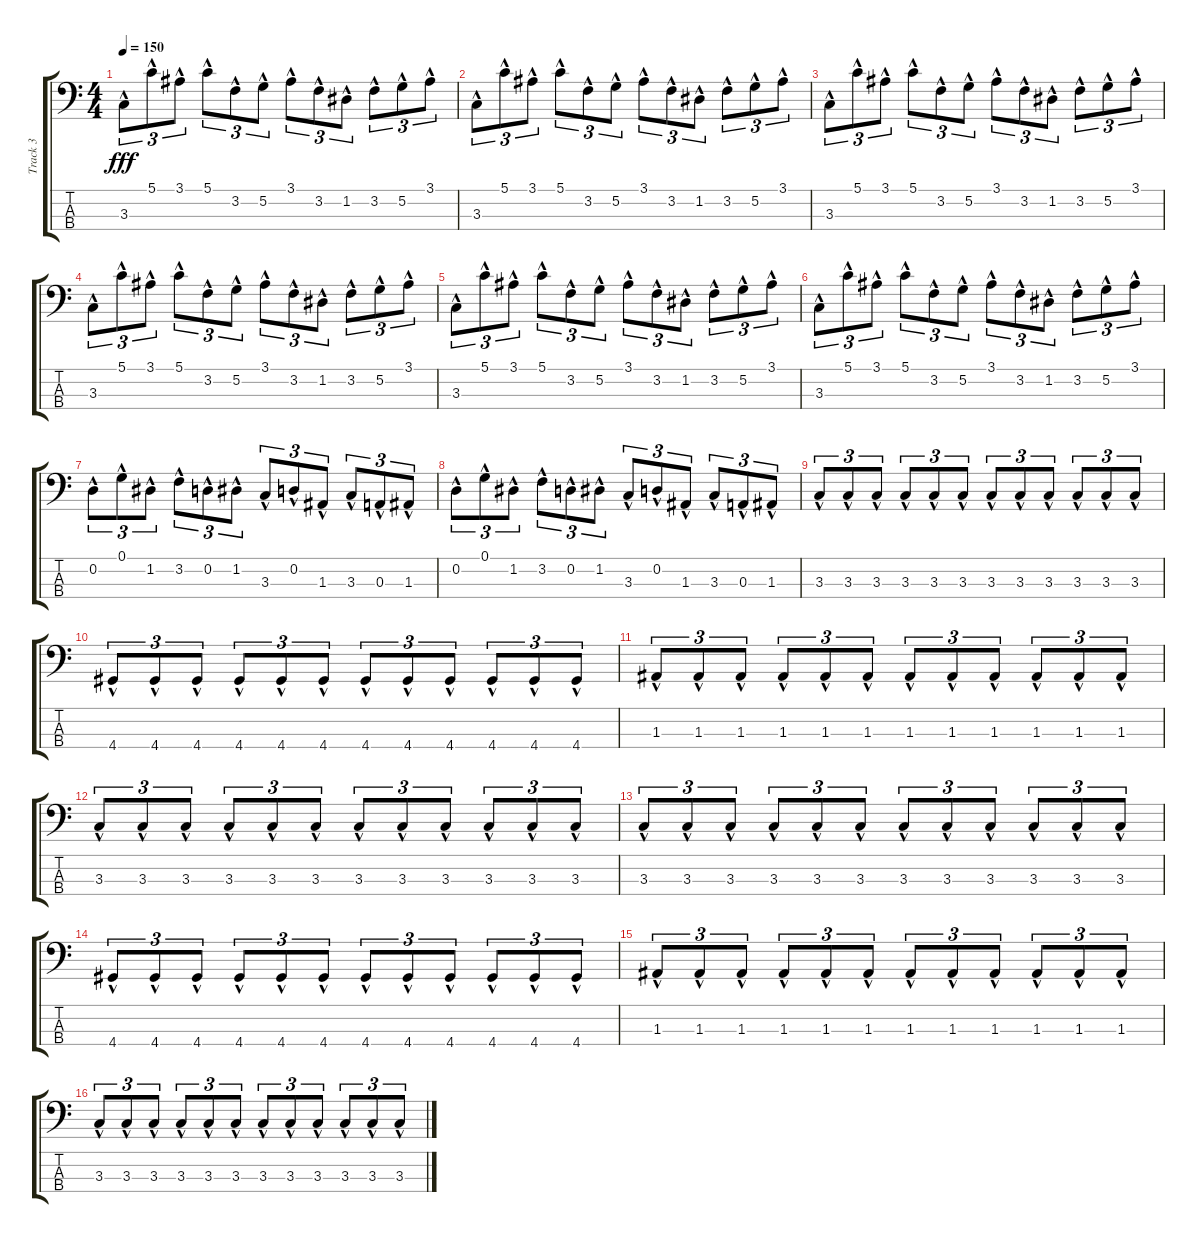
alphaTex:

\track ("Track 3" "Track 3") {instrument electricbassfinger}
\staff {score tabs}
\tuning (G2 D2 A1 E1) {hide}
\ts (4 4)
\tempo 150
\clef f4
\ks c
3.3{hac}.8{tu (3 2) dy fff} 5.1{hac}.8{tu (3 2)} 3.1{hac}.8{tu (3 2)} 5.1{hac}.8{tu (3 2)} 3.2{hac}.8{tu (3 2)} 5.2{hac}.8{tu (3 2)} 3.1{hac}.8{tu (3 2)} 3.2{hac}.8{tu (3 2)} 1.2{hac}.8{tu (3 2)} 3.2{hac}.8{tu (3 2)} 5.2{hac}.8{tu (3 2)} 3.1{hac}.8{tu (3 2)} |
3.3{hac}.8{tu (3 2)} 5.1{hac}.8{tu (3 2)} 3.1{hac}.8{tu (3 2)} 5.1{hac}.8{tu (3 2)} 3.2{hac}.8{tu (3 2)} 5.2{hac}.8{tu (3 2)} 3.1{hac}.8{tu (3 2)} 3.2{hac}.8{tu (3 2)} 1.2{hac}.8{tu (3 2)} 3.2{hac}.8{tu (3 2)} 5.2{hac}.8{tu (3 2)} 3.1{hac}.8{tu (3 2)} |
3.3{hac}.8{tu (3 2)} 5.1{hac}.8{tu (3 2)} 3.1{hac}.8{tu (3 2)} 5.1{hac}.8{tu (3 2)} 3.2{hac}.8{tu (3 2)} 5.2{hac}.8{tu (3 2)} 3.1{hac}.8{tu (3 2)} 3.2{hac}.8{tu (3 2)} 1.2{hac}.8{tu (3 2)} 3.2{hac}.8{tu (3 2)} 5.2{hac}.8{tu (3 2)} 3.1{hac}.8{tu (3 2)} |
3.3{hac}.8{tu (3 2)} 5.1{hac}.8{tu (3 2)} 3.1{hac}.8{tu (3 2)} 5.1{hac}.8{tu (3 2)} 3.2{hac}.8{tu (3 2)} 5.2{hac}.8{tu (3 2)} 3.1{hac}.8{tu (3 2)} 3.2{hac}.8{tu (3 2)} 1.2{hac}.8{tu (3 2)} 3.2{hac}.8{tu (3 2)} 5.2{hac}.8{tu (3 2)} 3.1{hac}.8{tu (3 2)} |
3.3{hac}.8{tu (3 2)} 5.1{hac}.8{tu (3 2)} 3.1{hac}.8{tu (3 2)} 5.1{hac}.8{tu (3 2)} 3.2{hac}.8{tu (3 2)} 5.2{hac}.8{tu (3 2)} 3.1{hac}.8{tu (3 2)} 3.2{hac}.8{tu (3 2)} 1.2{hac}.8{tu (3 2)} 3.2{hac}.8{tu (3 2)} 5.2{hac}.8{tu (3 2)} 3.1{hac}.8{tu (3 2)} |
3.3{hac}.8{tu (3 2)} 5.1{hac}.8{tu (3 2)} 3.1{hac}.8{tu (3 2)} 5.1{hac}.8{tu (3 2)} 3.2{hac}.8{tu (3 2)} 5.2{hac}.8{tu (3 2)} 3.1{hac}.8{tu (3 2)} 3.2{hac}.8{tu (3 2)} 1.2{hac}.8{tu (3 2)} 3.2{hac}.8{tu (3 2)} 5.2{hac}.8{tu (3 2)} 3.1{hac}.8{tu (3 2)} |
0.2{hac}.8{tu (3 2)} 0.1{hac}.8{tu (3 2)} 1.2{hac}.8{tu (3 2)} 3.2{hac}.8{tu (3 2)} 0.2{hac}.8{tu (3 2)} 1.2{hac}.8{tu (3 2)} 3.3{hac}.8{tu (3 2)} 0.2{hac}.8{tu (3 2)} 1.3{hac}.8{tu (3 2)} 3.3{hac}.8{tu (3 2)} 0.3{hac}.8{tu (3 2)} 1.3{hac}.8{tu (3 2)} |
0.2{hac}.8{tu (3 2)} 0.1{hac}.8{tu (3 2)} 1.2{hac}.8{tu (3 2)} 3.2{hac}.8{tu (3 2)} 0.2{hac}.8{tu (3 2)} 1.2{hac}.8{tu (3 2)} 3.3{hac}.8{tu (3 2)} 0.2{hac}.8{tu (3 2)} 1.3{hac}.8{tu (3 2)} 3.3{hac}.8{tu (3 2)} 0.3{hac}.8{tu (3 2)} 1.3{hac}.8{tu (3 2)} |
3.3{hac}.8{tu (3 2)} 3.3{hac}.8{tu (3 2)} 3.3{hac}.8{tu (3 2)} 3.3{hac}.8{tu (3 2)} 3.3{hac}.8{tu (3 2)} 3.3{hac}.8{tu (3 2)} 3.3{hac}.8{tu (3 2)} 3.3{hac}.8{tu (3 2)} 3.3{hac}.8{tu (3 2)} 3.3{hac}.8{tu (3 2)} 3.3{hac}.8{tu (3 2)} 3.3{hac}.8{tu (3 2)} |
4.4{hac}.8{tu (3 2)} 4.4{hac}.8{tu (3 2)} 4.4{hac}.8{tu (3 2)} 4.4{hac}.8{tu (3 2)} 4.4{hac}.8{tu (3 2)} 4.4{hac}.8{tu (3 2)} 4.4{hac}.8{tu (3 2)} 4.4{hac}.8{tu (3 2)} 4.4{hac}.8{tu (3 2)} 4.4{hac}.8{tu (3 2)} 4.4{hac}.8{tu (3 2)} 4.4{hac}.8{tu (3 2)} |
1.3{hac}.8{tu (3 2)} 1.3{hac}.8{tu (3 2)} 1.3{hac}.8{tu (3 2)} 1.3{hac}.8{tu (3 2)} 1.3{hac}.8{tu (3 2)} 1.3{hac}.8{tu (3 2)} 1.3{hac}.8{tu (3 2)} 1.3{hac}.8{tu (3 2)} 1.3{hac}.8{tu (3 2)} 1.3{hac}.8{tu (3 2)} 1.3{hac}.8{tu (3 2)} 1.3{hac}.8{tu (3 2)} |
3.3{hac}.8{tu (3 2)} 3.3{hac}.8{tu (3 2)} 3.3{hac}.8{tu (3 2)} 3.3{hac}.8{tu (3 2)} 3.3{hac}.8{tu (3 2)} 3.3{hac}.8{tu (3 2)} 3.3{hac}.8{tu (3 2)} 3.3{hac}.8{tu (3 2)} 3.3{hac}.8{tu (3 2)} 3.3{hac}.8{tu (3 2)} 3.3{hac}.8{tu (3 2)} 3.3{hac}.8{tu (3 2)} |
3.3{hac}.8{tu (3 2)} 3.3{hac}.8{tu (3 2)} 3.3{hac}.8{tu (3 2)} 3.3{hac}.8{tu (3 2)} 3.3{hac}.8{tu (3 2)} 3.3{hac}.8{tu (3 2)} 3.3{hac}.8{tu (3 2)} 3.3{hac}.8{tu (3 2)} 3.3{hac}.8{tu (3 2)} 3.3{hac}.8{tu (3 2)} 3.3{hac}.8{tu (3 2)} 3.3{hac}.8{tu (3 2)} |
4.4{hac}.8{tu (3 2)} 4.4{hac}.8{tu (3 2)} 4.4{hac}.8{tu (3 2)} 4.4{hac}.8{tu (3 2)} 4.4{hac}.8{tu (3 2)} 4.4{hac}.8{tu (3 2)} 4.4{hac}.8{tu (3 2)} 4.4{hac}.8{tu (3 2)} 4.4{hac}.8{tu (3 2)} 4.4{hac}.8{tu (3 2)} 4.4{hac}.8{tu (3 2)} 4.4{hac}.8{tu (3 2)} |
1.3{hac}.8{tu (3 2)} 1.3{hac}.8{tu (3 2)} 1.3{hac}.8{tu (3 2)} 1.3{hac}.8{tu (3 2)} 1.3{hac}.8{tu (3 2)} 1.3{hac}.8{tu (3 2)} 1.3{hac}.8{tu (3 2)} 1.3{hac}.8{tu (3 2)} 1.3{hac}.8{tu (3 2)} 1.3{hac}.8{tu (3 2)} 1.3{hac}.8{tu (3 2)} 1.3{hac}.8{tu (3 2)} |
3.3{hac}.8{tu (3 2)} 3.3{hac}.8{tu (3 2)} 3.3{hac}.8{tu (3 2)} 3.3{hac}.8{tu (3 2)} 3.3{hac}.8{tu (3 2)} 3.3{hac}.8{tu (3 2)} 3.3{hac}.8{tu (3 2)} 3.3{hac}.8{tu (3 2)} 3.3{hac}.8{tu (3 2)} 3.3{hac}.8{tu (3 2)} 3.3{hac}.8{tu (3 2)} 3.3{hac}.8{tu (3 2)}
